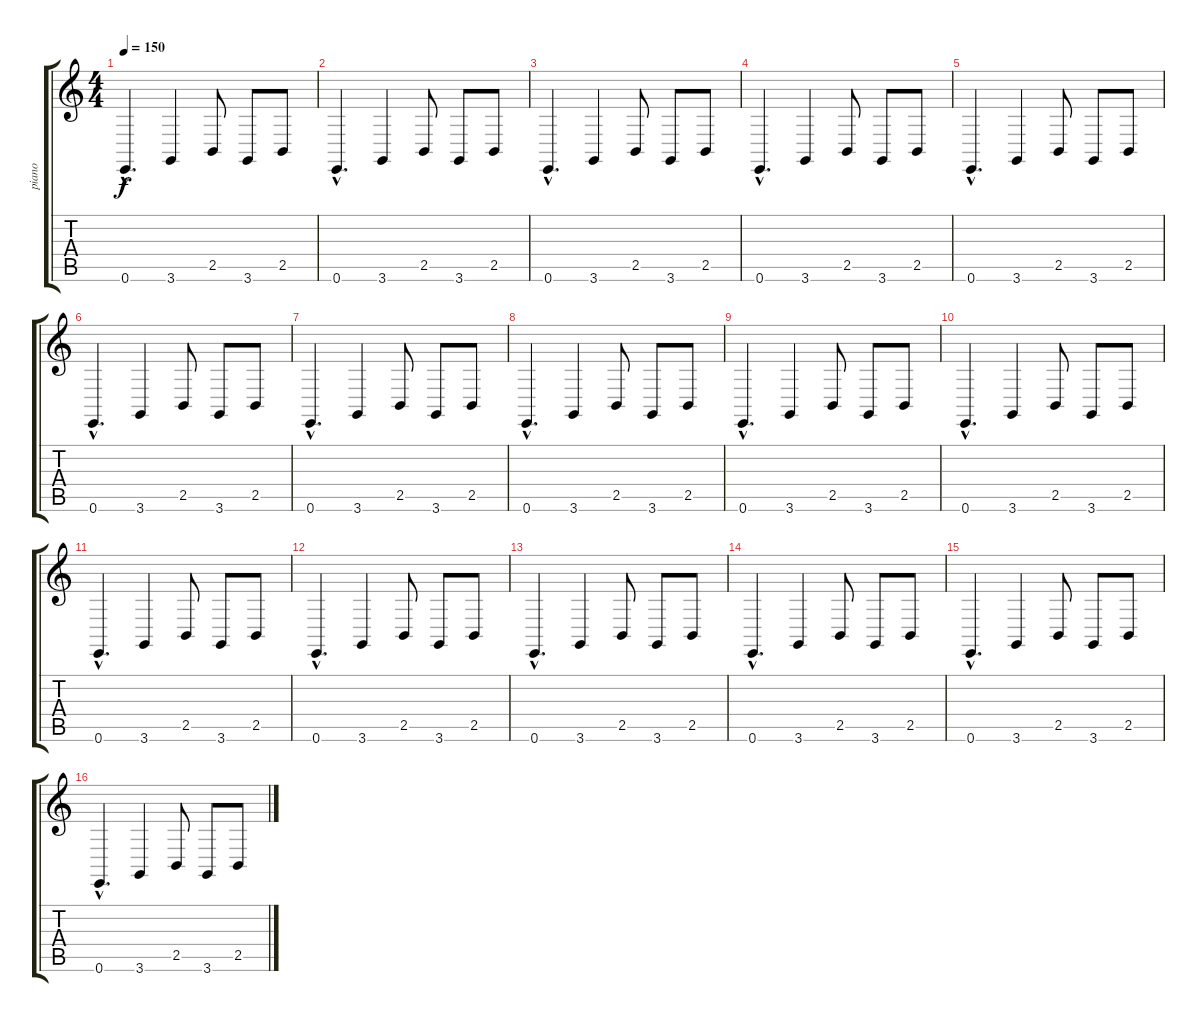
\track ("piano" "piano") {instrument electricgrandpiano}
\staff {score tabs}
\tuning (E4 B3 G3 D3 A2 E2) {hide}
\ts (4 4)
\tempo 150
\clef g2
\ks c
0.6{hac}.4{d dy f instrument electricgrandpiano} 3.6.4 2.5.8 3.6.8 2.5.8 |
0.6{hac}.4{d} 3.6.4 2.5.8 3.6.8 2.5.8 |
0.6{hac}.4{d} 3.6.4 2.5.8 3.6.8 2.5.8 |
0.6{hac}.4{d} 3.6.4 2.5.8 3.6.8 2.5.8 |
0.6{hac}.4{d} 3.6.4 2.5.8 3.6.8 2.5.8 |
0.6{hac}.4{d} 3.6.4 2.5.8 3.6.8 2.5.8 |
0.6{hac}.4{d} 3.6.4 2.5.8 3.6.8 2.5.8 |
0.6{hac}.4{d} 3.6.4 2.5.8 3.6.8 2.5.8 |
0.6{hac}.4{d} 3.6.4 2.5.8 3.6.8 2.5.8 |
0.6{hac}.4{d} 3.6.4 2.5.8 3.6.8 2.5.8 |
0.6{hac}.4{d} 3.6.4 2.5.8 3.6.8 2.5.8 |
0.6{hac}.4{d} 3.6.4 2.5.8 3.6.8 2.5.8 |
0.6{hac}.4{d} 3.6.4 2.5.8 3.6.8 2.5.8 |
0.6{hac}.4{d} 3.6.4 2.5.8 3.6.8 2.5.8 |
0.6{hac}.4{d} 3.6.4 2.5.8 3.6.8 2.5.8 |
0.6{hac}.4{d} 3.6.4 2.5.8 3.6.8 2.5.8
